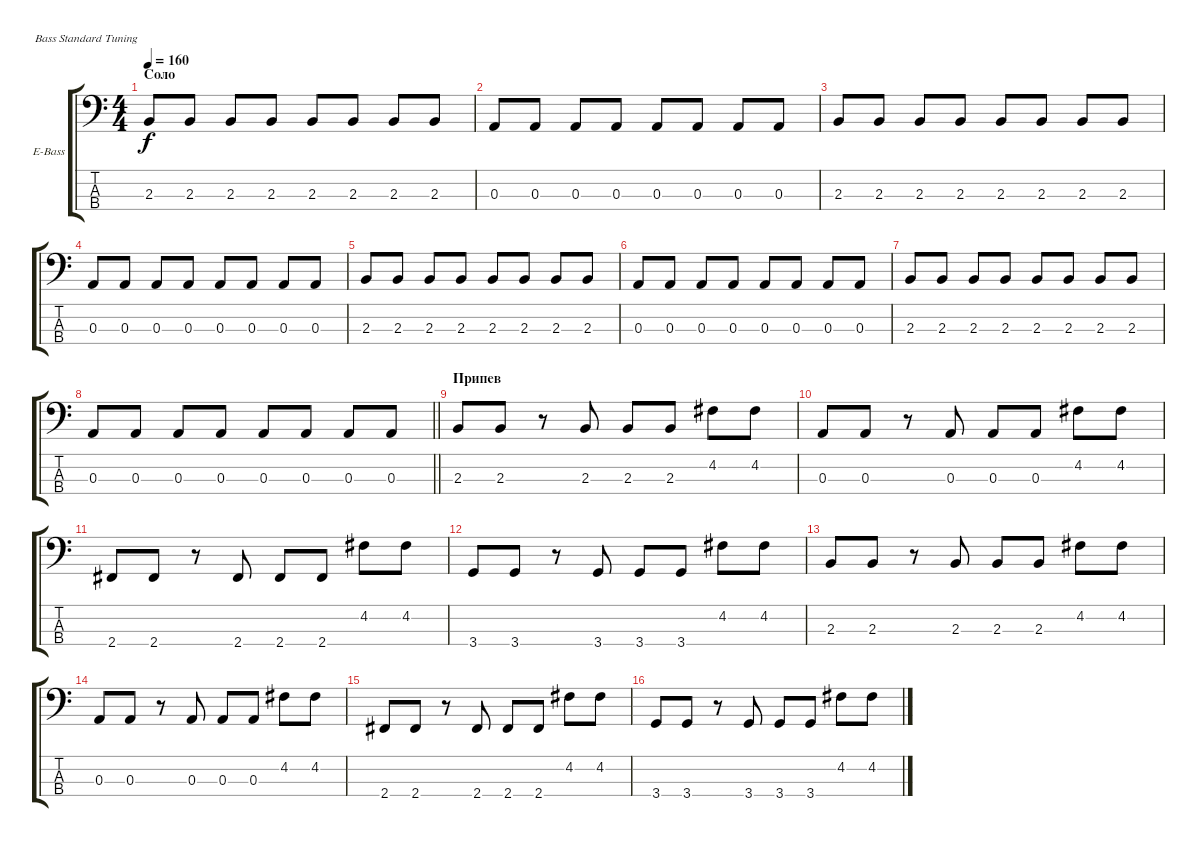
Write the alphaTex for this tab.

\bracketExtendMode groupsimilarinstruments
\firstSystemTrackNameOrientation horizontal
\otherSystemsTrackNameOrientation horizontal
\track ("Бас гитара" "E-Bass") {instrument electricbassfinger}
\staff {score tabs}
\tuning (G2 D2 A1 E1)
\ts (4 4)
\section ("" "Соло")
\tempo 160
\clef f4
\ks c
2.3.8{dy f} 2.3.8 2.3.8 2.3.8 2.3.8 2.3.8 2.3.8 2.3.8 |
0.3.8 0.3.8 0.3.8 0.3.8 0.3.8 0.3.8 0.3.8 0.3.8 |
2.3.8 2.3.8 2.3.8 2.3.8 2.3.8 2.3.8 2.3.8 2.3.8 |
0.3.8 0.3.8 0.3.8 0.3.8 0.3.8 0.3.8 0.3.8 0.3.8 |
2.3.8 2.3.8 2.3.8 2.3.8 2.3.8 2.3.8 2.3.8 2.3.8 |
0.3.8 0.3.8 0.3.8 0.3.8 0.3.8 0.3.8 0.3.8 0.3.8 |
2.3.8 2.3.8 2.3.8 2.3.8 2.3.8 2.3.8 2.3.8 2.3.8 |
\barLineRight lightlight
0.3.8 0.3.8 0.3.8 0.3.8 0.3.8 0.3.8 0.3.8 0.3.8 |
\section ("" "Припев")
2.3.8 2.3.8 r.8 2.3.8 2.3.8 2.3.8 4.2.8 4.2.8 |
0.3.8 0.3.8 r.8 0.3.8 0.3.8 0.3.8 4.2.8 4.2.8 |
2.4.8 2.4.8 r.8 2.4.8 2.4.8 2.4.8 4.2.8 4.2.8 |
3.4.8 3.4.8 r.8 3.4.8 3.4.8 3.4.8 4.2.8 4.2.8 |
2.3.8 2.3.8 r.8 2.3.8 2.3.8 2.3.8 4.2.8 4.2.8 |
0.3.8 0.3.8 r.8 0.3.8 0.3.8 0.3.8 4.2.8 4.2.8 |
2.4.8 2.4.8 r.8 2.4.8 2.4.8 2.4.8 4.2.8 4.2.8 |
3.4.8 3.4.8 r.8 3.4.8 3.4.8 3.4.8 4.2.8 4.2.8
